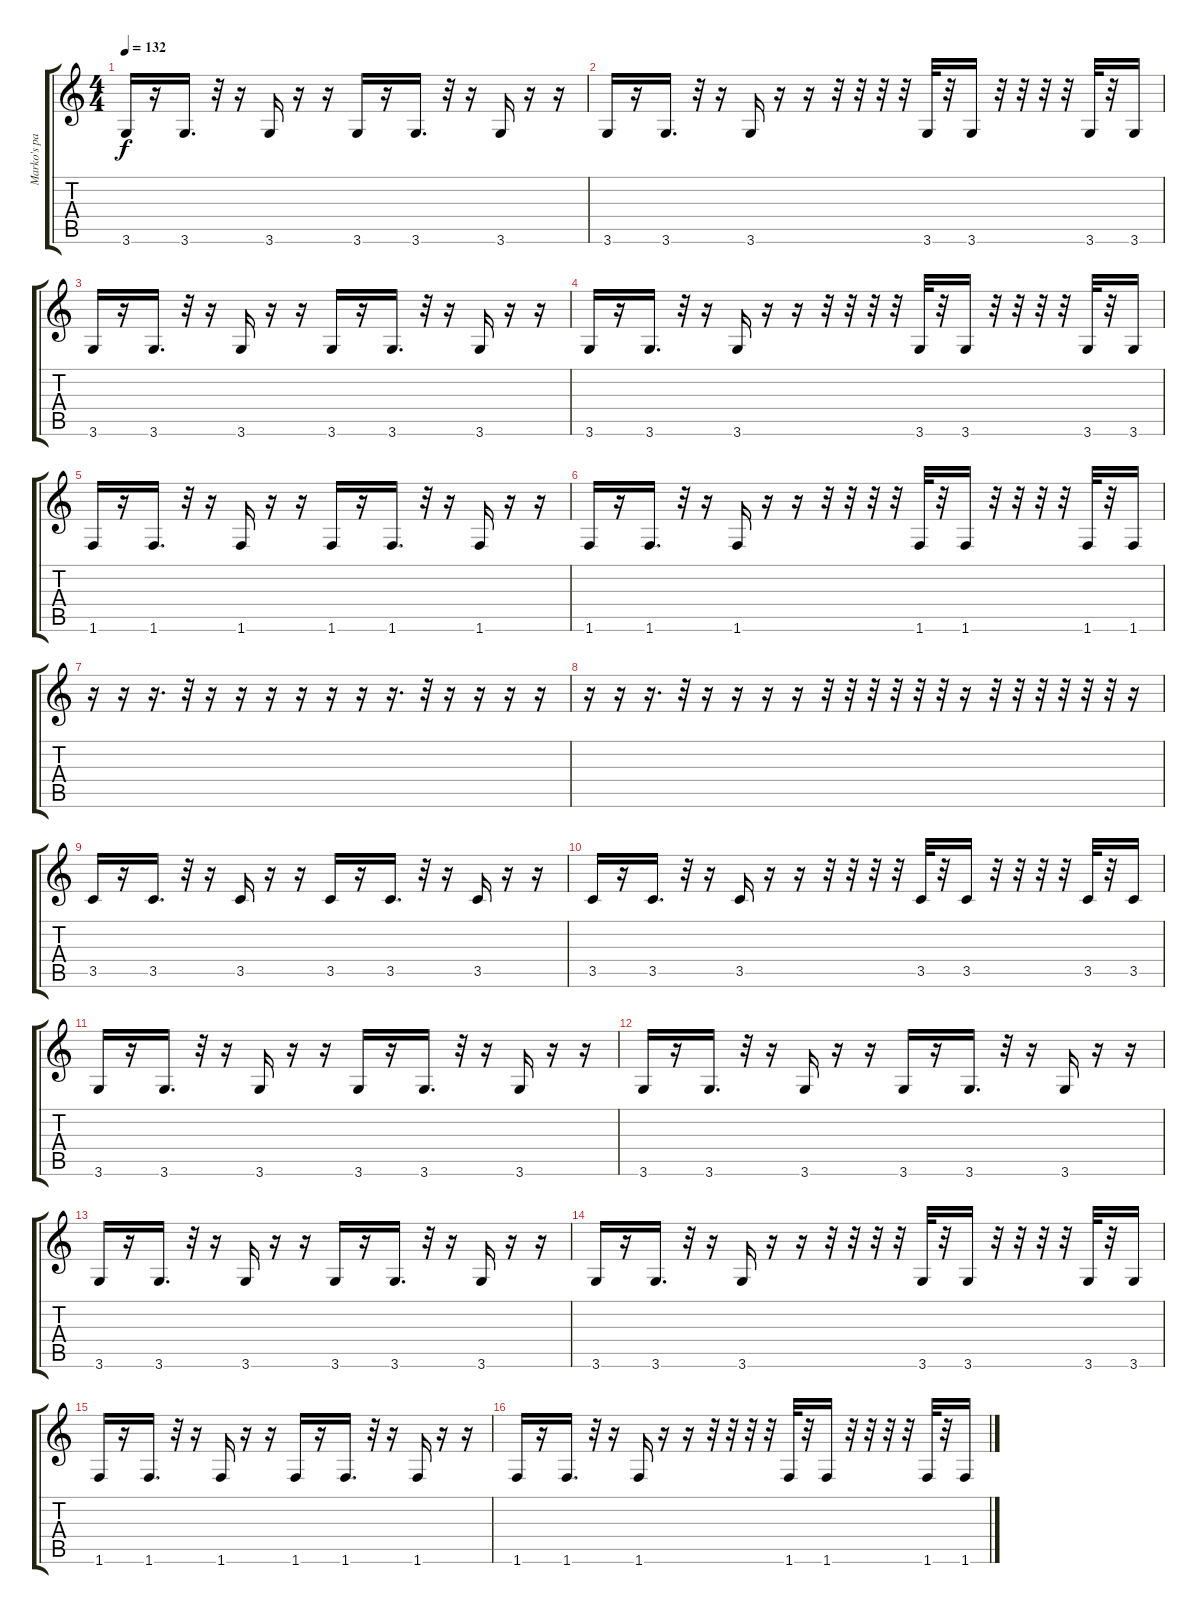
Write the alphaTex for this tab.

\track ("Marko's page" "Marko's pa") {instrument synthbass1}
\staff {score tabs}
\tuning (E4 B3 G3 D3 A2 E2) {hide}
\ts (4 4)
\tempo 132
\clef g2
\ks c
3.6.16{dy f} r.16 3.6.16{d} r.32 r.16 3.6.16 r.16 r.16 3.6.16 r.16 3.6.16{d} r.32 r.16 3.6.16 r.16 r.16 |
3.6.16 r.16 3.6.16{d} r.32 r.16 3.6.16 r.16 r.16 r.32 r.32 r.32 r.32 3.6.32 r.32 3.6.16 r.32 r.32 r.32 r.32 3.6.32 r.32 3.6.16 |
3.6.16 r.16 3.6.16{d} r.32 r.16 3.6.16 r.16 r.16 3.6.16 r.16 3.6.16{d} r.32 r.16 3.6.16 r.16 r.16 |
3.6.16 r.16 3.6.16{d} r.32 r.16 3.6.16 r.16 r.16 r.32 r.32 r.32 r.32 3.6.32 r.32 3.6.16 r.32 r.32 r.32 r.32 3.6.32 r.32 3.6.16 |
1.6.16 r.16 1.6.16{d} r.32 r.16 1.6.16 r.16 r.16 1.6.16 r.16 1.6.16{d} r.32 r.16 1.6.16 r.16 r.16 |
1.6.16 r.16 1.6.16{d} r.32 r.16 1.6.16 r.16 r.16 r.32 r.32 r.32 r.32 1.6.32 r.32 1.6.16 r.32 r.32 r.32 r.32 1.6.32 r.32 1.6.16 |
r.16 r.16 r.16{d} r.32 r.16 r.16 r.16 r.16 r.16 r.16 r.16{d} r.32 r.16 r.16 r.16 r.16 |
r.16 r.16 r.16{d} r.32 r.16 r.16 r.16 r.16 r.32 r.32 r.32 r.32 r.32 r.32 r.16 r.32 r.32 r.32 r.32 r.32 r.32 r.16 |
3.5.16 r.16 3.5.16{d} r.32 r.16 3.5.16 r.16 r.16 3.5.16 r.16 3.5.16{d} r.32 r.16 3.5.16 r.16 r.16 |
3.5.16 r.16 3.5.16{d} r.32 r.16 3.5.16 r.16 r.16 r.32 r.32 r.32 r.32 3.5.32 r.32 3.5.16 r.32 r.32 r.32 r.32 3.5.32 r.32 3.5.16 |
3.6.16 r.16 3.6.16{d} r.32 r.16 3.6.16 r.16 r.16 3.6.16 r.16 3.6.16{d} r.32 r.16 3.6.16 r.16 r.16 |
3.6.16 r.16 3.6.16{d} r.32 r.16 3.6.16 r.16 r.16 3.6.16 r.16 3.6.16{d} r.32 r.16 3.6.16 r.16 r.16 |
3.6.16 r.16 3.6.16{d} r.32 r.16 3.6.16 r.16 r.16 3.6.16 r.16 3.6.16{d} r.32 r.16 3.6.16 r.16 r.16 |
3.6.16 r.16 3.6.16{d} r.32 r.16 3.6.16 r.16 r.16 r.32 r.32 r.32 r.32 3.6.32 r.32 3.6.16 r.32 r.32 r.32 r.32 3.6.32 r.32 3.6.16 |
1.6.16 r.16 1.6.16{d} r.32 r.16 1.6.16 r.16 r.16 1.6.16 r.16 1.6.16{d} r.32 r.16 1.6.16 r.16 r.16 |
1.6.16 r.16 1.6.16{d} r.32 r.16 1.6.16 r.16 r.16 r.32 r.32 r.32 r.32 1.6.32 r.32 1.6.16 r.32 r.32 r.32 r.32 1.6.32 r.32 1.6.16
